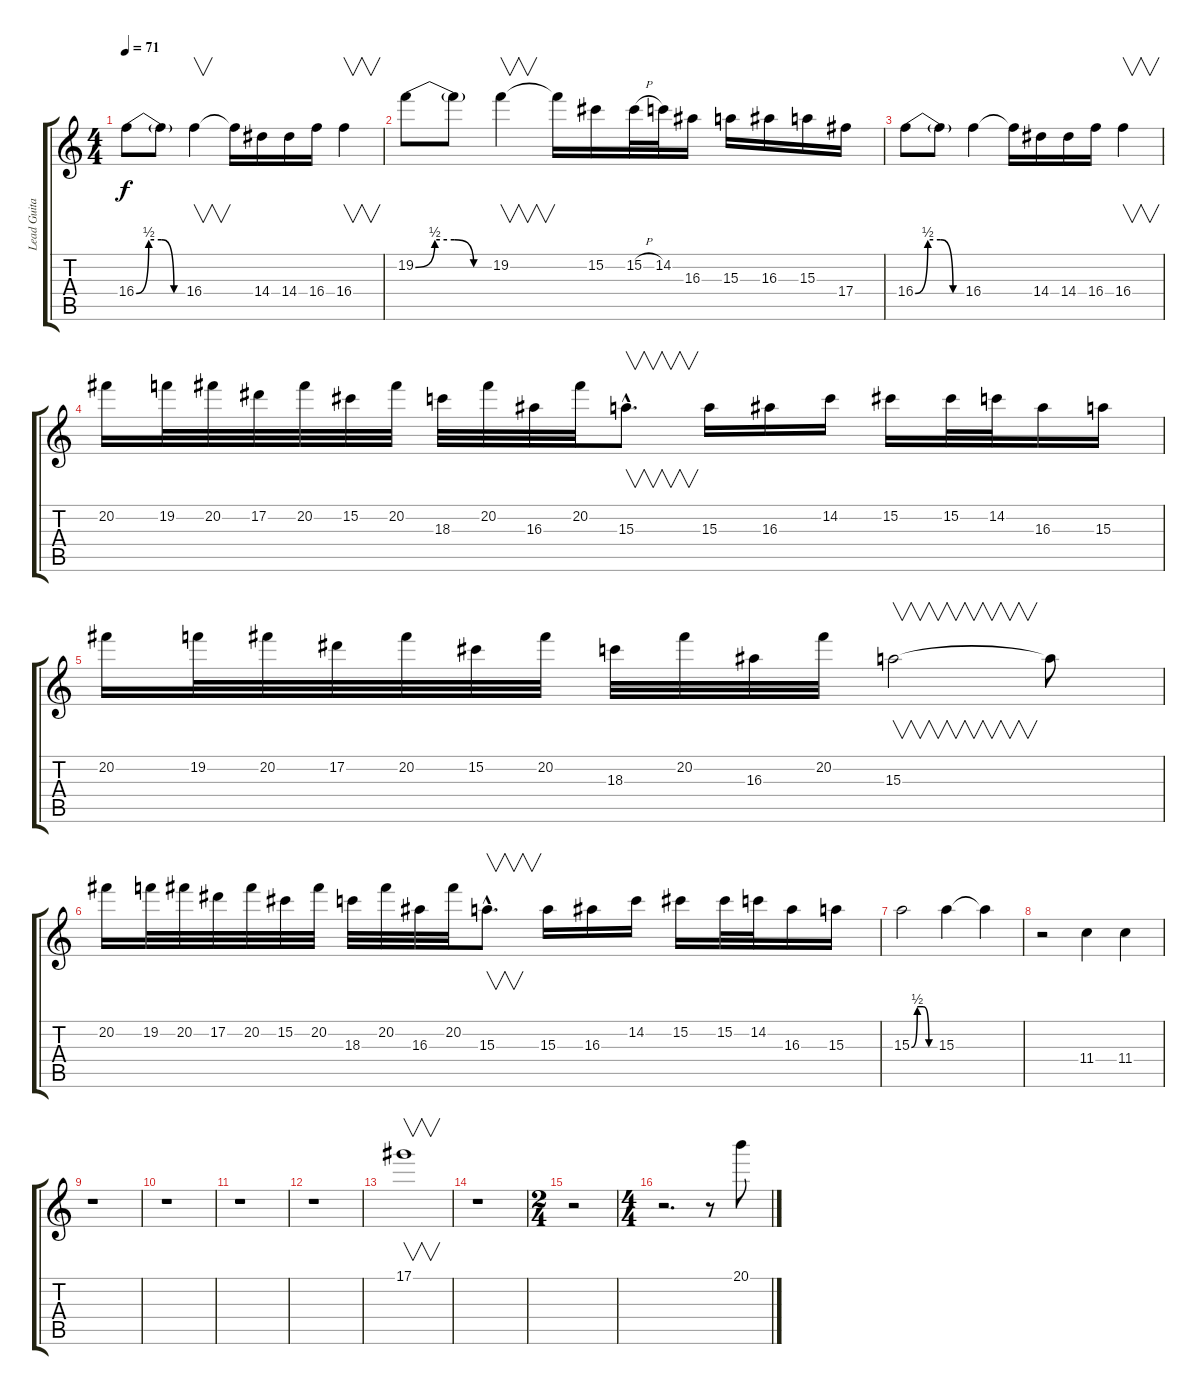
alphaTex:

\track ("Lead Guitar 2" "Lead Guita") {instrument overdrivenguitar}
\staff {score tabs}
\tuning (Eb4 Bb3 Gb3 Db3 Ab2 Eb2) {hide}
\ts (4 4)
\tempo 71
\clef g2
\ks c
16.4{be (custom 0 0 15 2 30 2 45 0 60 0)}.8{dy f} 16.4{t}.8 16.4.4{v} 16.4{t}.16 14.4.16 14.4.16 16.4.16 16.4.4{v} |
19.2{be (custom 0 0 15 2 30 2 45 0 60 0)}.8 19.2{t}.8 19.2.4{v} 19.2{t}.16 15.2.16 15.2{h}.32 14.2.32 16.3.16 15.3.16 16.3.16 15.3.16 17.4.16 |
16.4{be (custom 0 0 15 2 30 2 45 0 60 0)}.8 16.4{t}.8 16.4.4 16.4{t}.16 14.4.16 14.4.16 16.4.16 16.4.4{v} |
20.2.16 19.2.32 20.2.32 17.2.32 20.2.32 15.2.32 20.2.32 18.3.32 20.2.32 16.3.32 20.2.32 15.3{hac}.8{v d} 15.3.16 16.3.16 14.2.16 15.2.16 15.2.32 14.2.32 16.3.16 15.3.16 |
20.2.16 19.2.32 20.2.32 17.2.32 20.2.32 15.2.32 20.2.32 18.3.32 20.2.32 16.3.32 20.2.32 15.3.2{v} 15.3{t}.8 |
20.2.16 19.2.32 20.2.32 17.2.32 20.2.32 15.2.32 20.2.32 18.3.32 20.2.32 16.3.32 20.2.32 15.3{hac}.8{v d} 15.3.16 16.3.16 14.2.16 15.2.16 15.2.32 14.2.32 16.3.16 15.3.16 |
15.3{be (custom 0 0 15 2 30 2 45 0 60 0)}.2 15.3.4 15.3{t}.4 |
r.2 11.4.4 11.4.4 |
r.1 |
r.1 |
r.1 |
r.1 |
17.1.1{v} |
r.1 |
\ts (2 4)
r.2 |
\ts (4 4)
r.2{d} r.8 20.1.8
